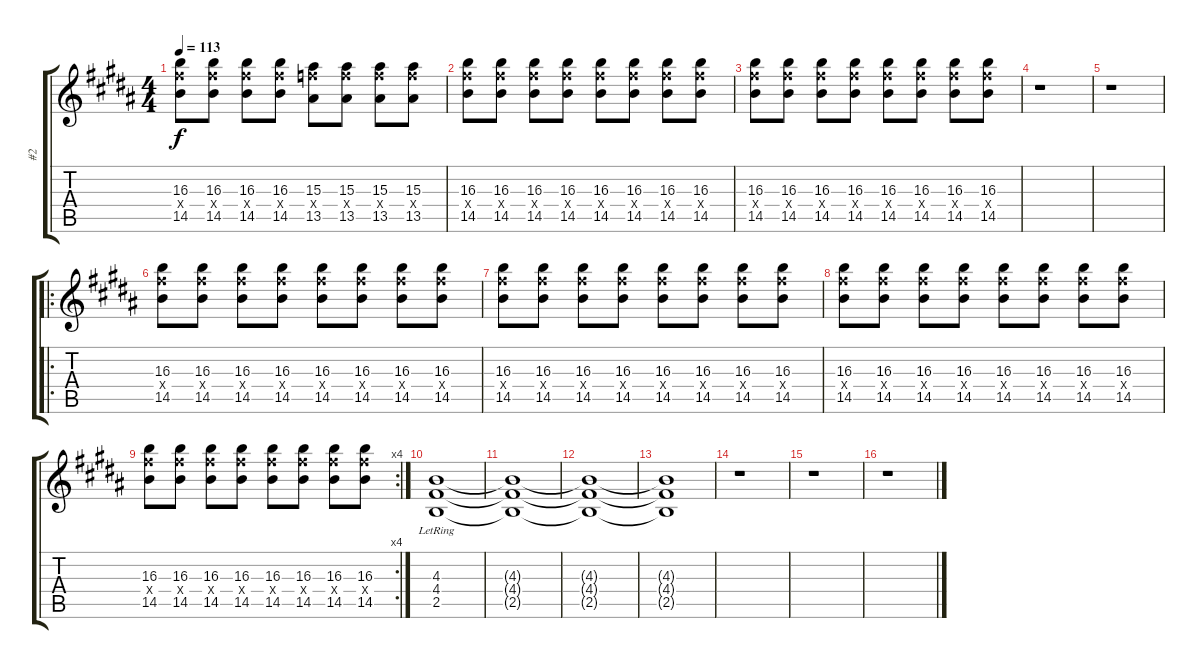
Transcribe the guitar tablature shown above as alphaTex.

\track ("#2" "#2") {instrument overdrivenguitar}
\staff {score tabs}
\tuning (E4 B3 G3 D3 A2 E2) {hide}
\ts (4 4)
\tempo 113
\clef g2
\ks g#minor
(16.3 16.4{x} 14.5).8{dy f} (16.3 16.4{x} 14.5).8 (16.3 16.4{x} 14.5).8 (16.3 16.4{x} 14.5).8 (15.3 15.4{x} 13.5).8 (15.3 15.4{x} 13.5).8 (15.3 15.4{x} 13.5).8 (15.3 15.4{x} 13.5).8 |
(16.3 16.4{x} 14.5).8 (16.3 16.4{x} 14.5).8 (16.3 16.4{x} 14.5).8 (16.3 16.4{x} 14.5).8 (16.3 16.4{x} 14.5).8 (16.3 16.4{x} 14.5).8 (16.3 16.4{x} 14.5).8 (16.3 16.4{x} 14.5).8 |
(16.3 16.4{x} 14.5).8 (16.3 16.4{x} 14.5).8 (16.3 16.4{x} 14.5).8 (16.3 16.4{x} 14.5).8 (16.3 16.4{x} 14.5).8 (16.3 16.4{x} 14.5).8 (16.3 16.4{x} 14.5).8 (16.3 16.4{x} 14.5).8 |
r.1 |
r.1 |
\ro
\ks b
(16.3 16.4{x} 14.5).8 (16.3 16.4{x} 14.5).8 (16.3 16.4{x} 14.5).8 (16.3 16.4{x} 14.5).8 (16.3 16.4{x} 14.5).8 (16.3 16.4{x} 14.5).8 (16.3 16.4{x} 14.5).8 (16.3 16.4{x} 14.5).8 |
\ks g#minor
(16.3 16.4{x} 14.5).8 (16.3 16.4{x} 14.5).8 (16.3 16.4{x} 14.5).8 (16.3 16.4{x} 14.5).8 (16.3 16.4{x} 14.5).8 (16.3 16.4{x} 14.5).8 (16.3 16.4{x} 14.5).8 (16.3 16.4{x} 14.5).8 |
(16.3 16.4{x} 14.5).8 (16.3 16.4{x} 14.5).8 (16.3 16.4{x} 14.5).8 (16.3 16.4{x} 14.5).8 (16.3 16.4{x} 14.5).8 (16.3 16.4{x} 14.5).8 (16.3 16.4{x} 14.5).8 (16.3 16.4{x} 14.5).8 |
\rc 4
(16.3 16.4{x} 14.5).8 (16.3 16.4{x} 14.5).8 (16.3 16.4{x} 14.5).8 (16.3 16.4{x} 14.5).8 (16.3 16.4{x} 14.5).8 (16.3 16.4{x} 14.5).8 (16.3 16.4{x} 14.5).8 (16.3 16.4{x} 14.5).8 |
(4.3{lr} 4.4{lr} 2.5{lr}).1 |
(4.3{t} 4.4{t} 2.5{t}).1 |
(4.3{t} 4.4{t} 2.5{t}).1 |
(4.3{t} 4.4{t} 2.5{t}).1 |
r.1 |
r.1 |
r.1
